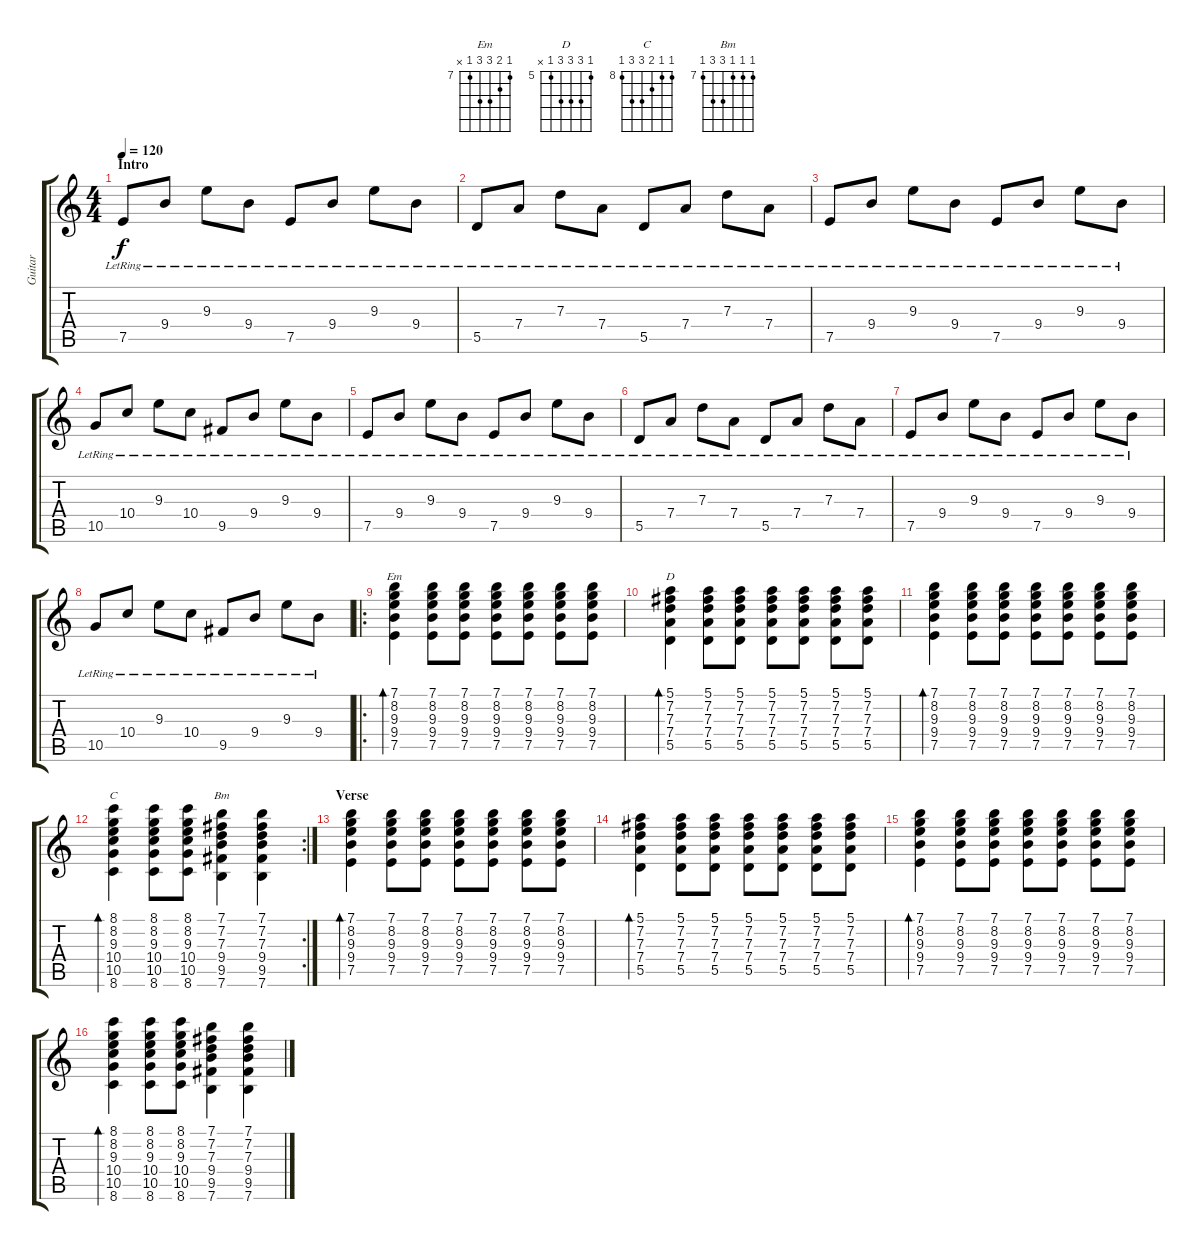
\track ("Guitar" "Guitar") {instrument electricguitarclean}
\staff {score tabs}
\tuning (E4 B3 G3 D3 A2 E2) {hide}
\chord ("Em" 7 8 9 9 7 x) {firstfret 7}
\chord ("D" 5 7 7 7 5 x) {firstfret 5}
\chord ("C" 8 8 9 10 10 8) {firstfret 8}
\chord ("Bm" 7 7 7 9 9 7) {firstfret 7}
\ts (4 4)
\section ("" "Intro")
\tempo 120
\clef g2
\ks c
7.5{lr}.8{dy f instrument electricguitarclean} 9.4{lr}.8 9.3{lr}.8 9.4{lr}.8 7.5{lr}.8 9.4{lr}.8 9.3{lr}.8 9.4{lr}.8 |
5.5{lr}.8 7.4{lr}.8 7.3{lr}.8 7.4{lr}.8 5.5{lr}.8 7.4{lr}.8 7.3{lr}.8 7.4{lr}.8 |
7.5{lr}.8 9.4{lr}.8 9.3{lr}.8 9.4{lr}.8 7.5{lr}.8 9.4{lr}.8 9.3{lr}.8 9.4{lr}.8 |
10.5{lr}.8 10.4{lr}.8 9.3{lr}.8 10.4{lr}.8 9.5{lr}.8 9.4{lr}.8 9.3{lr}.8 9.4{lr}.8 |
7.5{lr}.8 9.4{lr}.8 9.3{lr}.8 9.4{lr}.8 7.5{lr}.8 9.4{lr}.8 9.3{lr}.8 9.4{lr}.8 |
5.5{lr}.8 7.4{lr}.8 7.3{lr}.8 7.4{lr}.8 5.5{lr}.8 7.4{lr}.8 7.3{lr}.8 7.4{lr}.8 |
7.5{lr}.8 9.4{lr}.8 9.3{lr}.8 9.4{lr}.8 7.5{lr}.8 9.4{lr}.8 9.3{lr}.8 9.4{lr}.8 |
10.5{lr}.8 10.4{lr}.8 9.3{lr}.8 10.4{lr}.8 9.5{lr}.8 9.4{lr}.8 9.3{lr}.8 9.4{lr}.8 |
\ro
(7.1 8.2 9.3 9.4 7.5).4{bd 60 ch "Em"} (7.1 8.2 9.3 9.4 7.5).8 (7.1 8.2 9.3 9.4 7.5).8 (7.1 8.2 9.3 9.4 7.5).8 (7.1 8.2 9.3 9.4 7.5).8 (7.1 8.2 9.3 9.4 7.5).8 (7.1 8.2 9.3 9.4 7.5).8 |
(5.1 7.2 7.3 7.4 5.5).4{bd 60 ch "D"} (5.1 7.2 7.3 7.4 5.5).8 (5.1 7.2 7.3 7.4 5.5).8 (5.1 7.2 7.3 7.4 5.5).8 (5.1 7.2 7.3 7.4 5.5).8 (5.1 7.2 7.3 7.4 5.5).8 (5.1 7.2 7.3 7.4 5.5).8 |
(7.1 8.2 9.3 9.4 7.5).4{bd 60} (7.1 8.2 9.3 9.4 7.5).8 (7.1 8.2 9.3 9.4 7.5).8 (7.1 8.2 9.3 9.4 7.5).8 (7.1 8.2 9.3 9.4 7.5).8 (7.1 8.2 9.3 9.4 7.5).8 (7.1 8.2 9.3 9.4 7.5).8 |
\rc 2
(8.1 8.2 9.3 10.4 10.5 8.6).4{bd 60 ch "C"} (8.1 8.2 9.3 10.4 10.5 8.6).8 (8.1 8.2 9.3 10.4 10.5 8.6).8 (7.1 7.2 7.3 9.4 9.5 7.6).4{ch "Bm"} (7.1 7.2 7.3 9.4 9.5 7.6).4 |
\section ("" "Verse")
(7.1 8.2 9.3 9.4 7.5).4{bd 60} (7.1 8.2 9.3 9.4 7.5).8 (7.1 8.2 9.3 9.4 7.5).8 (7.1 8.2 9.3 9.4 7.5).8 (7.1 8.2 9.3 9.4 7.5).8 (7.1 8.2 9.3 9.4 7.5).8 (7.1 8.2 9.3 9.4 7.5).8 |
(5.1 7.2 7.3 7.4 5.5).4{bd 60} (5.1 7.2 7.3 7.4 5.5).8 (5.1 7.2 7.3 7.4 5.5).8 (5.1 7.2 7.3 7.4 5.5).8 (5.1 7.2 7.3 7.4 5.5).8 (5.1 7.2 7.3 7.4 5.5).8 (5.1 7.2 7.3 7.4 5.5).8 |
(7.1 8.2 9.3 9.4 7.5).4{bd 60} (7.1 8.2 9.3 9.4 7.5).8 (7.1 8.2 9.3 9.4 7.5).8 (7.1 8.2 9.3 9.4 7.5).8 (7.1 8.2 9.3 9.4 7.5).8 (7.1 8.2 9.3 9.4 7.5).8 (7.1 8.2 9.3 9.4 7.5).8 |
(8.1 8.2 9.3 10.4 10.5 8.6).4{bd 60} (8.1 8.2 9.3 10.4 10.5 8.6).8 (8.1 8.2 9.3 10.4 10.5 8.6).8 (7.1 7.2 7.3 9.4 9.5 7.6).4 (7.1 7.2 7.3 9.4 9.5 7.6).4
